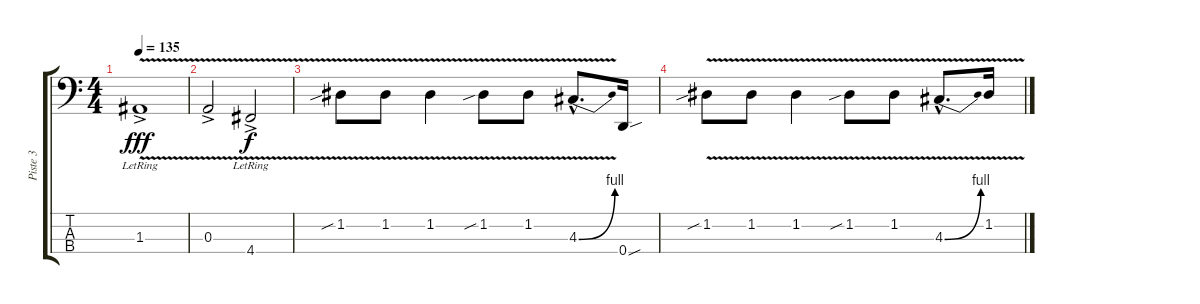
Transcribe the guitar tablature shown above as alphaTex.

\track ("Piste 3" "Piste 3") {instrument synthbass2}
\staff {score tabs}
\tuning (G2 D2 A1 D1) {hide}
\ts (4 4)
\tempo 135
\clef f4
\ks c
1.3{v ac lr}.1{dy fff volume 10 balance 16} |
0.3{v ac}.2 4.4{v ac lr}.2{dy f} |
1.2{v sib}.8 1.2{v}.8 1.2{v}.4 1.2{v sib}.8 1.2{v}.8 4.3{be (bend 0 0 60 4) v hac}.8{d} 0.4{sou}.16 |
1.2{v sib}.8 1.2{v}.8 1.2{v}.4 1.2{v sib}.8 1.2{v}.8 4.3{be (bend 0 0 60 4) v hac}.8{d} 1.2{v}.16
